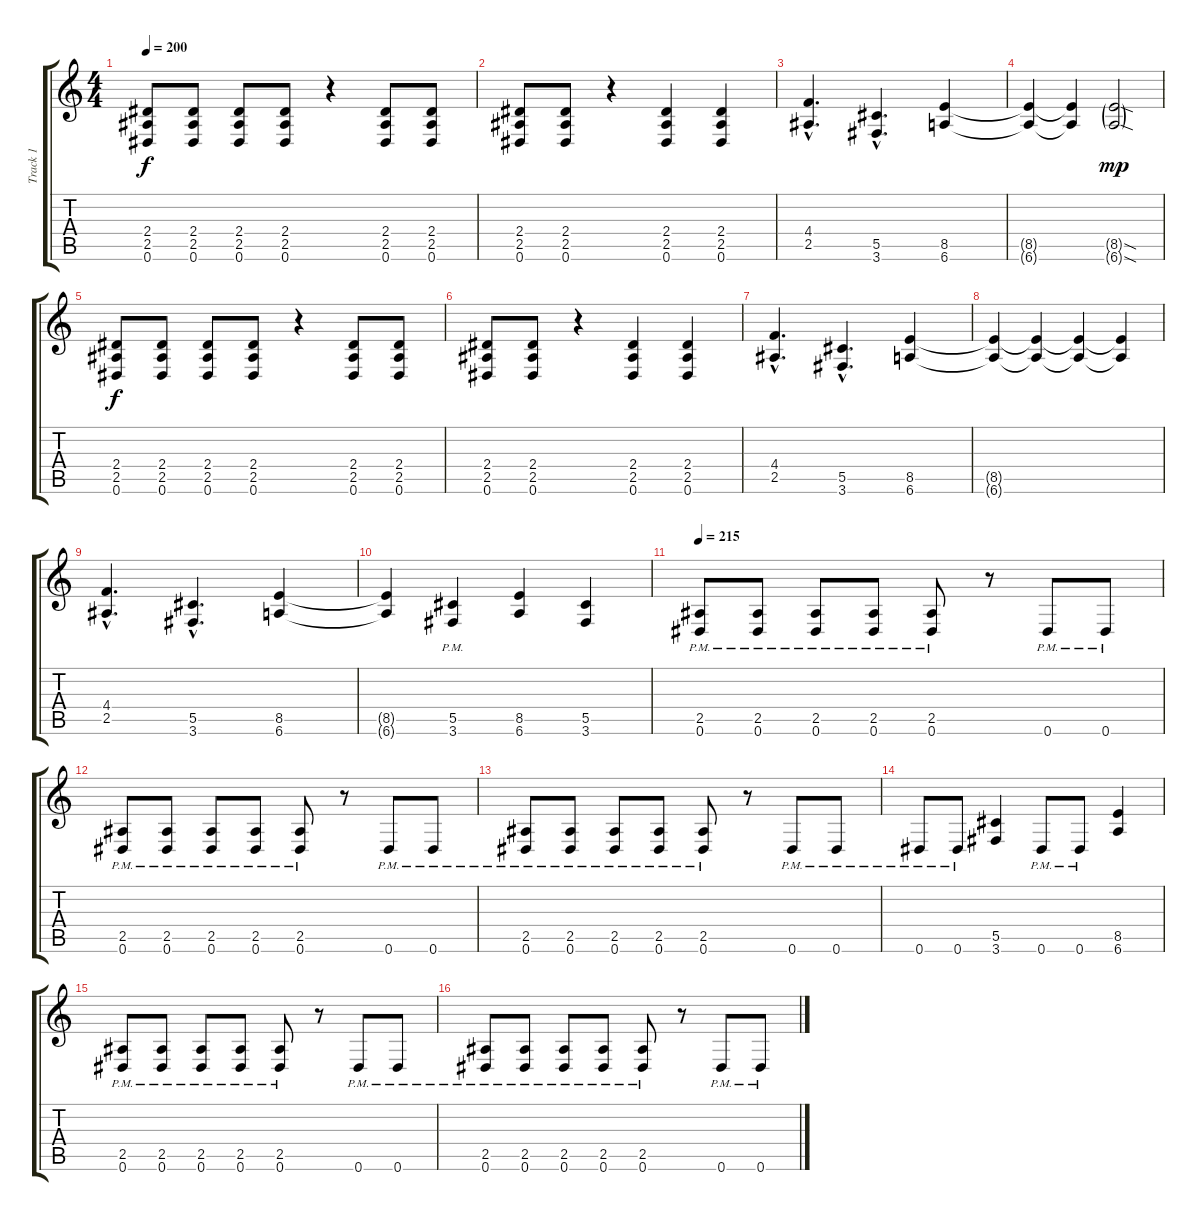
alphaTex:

\track ("Track 1" "Track 1") {instrument overdrivenguitar}
\staff {score tabs}
\tuning (Eb4 Bb3 Gb3 Db3 Ab2 Eb2) {hide}
\ts (4 4)
\tempo 200
\clef g2
\ks c
(2.4 2.5 0.6).8{dy f} (2.4 2.5 0.6).8 (2.4 2.5 0.6).8 (2.4 2.5 0.6).8 r.4 (2.4 2.5 0.6).8 (2.4 2.5 0.6).8 |
(2.4 2.5 0.6).8 (2.4 2.5 0.6).8 r.4 (2.4 2.5 0.6).4 (2.4 2.5 0.6).4 |
(4.4{hac} 2.5{hac}).4{d} (5.5{hac} 3.6{hac}).4{d} (8.5 6.6).4 |
(8.5{t} 6.6{t}).4 (8.5{t} 6.6{t}).4 (8.5{sod g} 6.6{sod g}).2{dy mp} |
(2.4 2.5 0.6).8{dy f} (2.4 2.5 0.6).8 (2.4 2.5 0.6).8 (2.4 2.5 0.6).8 r.4 (2.4 2.5 0.6).8 (2.4 2.5 0.6).8 |
(2.4 2.5 0.6).8 (2.4 2.5 0.6).8 r.4 (2.4 2.5 0.6).4 (2.4 2.5 0.6).4 |
(4.4{hac} 2.5{hac}).4{d} (5.5{hac} 3.6{hac}).4{d} (8.5 6.6).4 |
(8.5{t} 6.6{t}).4 (8.5{t} 6.6{t}).4 (8.5{t} 6.6{t}).4 (8.5{t} 6.6{t}).4 |
(4.4{hac} 2.5{hac}).4{d} (5.5{hac} 3.6{hac}).4{d} (8.5 6.6).4 |
(8.5{t} 6.6{t}).4 (5.5{pm} 3.6{pm}).4 (8.5 6.6).4 (5.5 3.6).4 |
\tempo 215
(2.5{pm} 0.6{pm}).8 (2.5{pm} 0.6{pm}).8 (2.5{pm} 0.6{pm}).8 (2.5{pm} 0.6{pm}).8 (2.5{pm} 0.6{pm}).8 r.8 0.6{pm}.8 0.6{pm}.8 |
(2.5{pm} 0.6{pm}).8 (2.5{pm} 0.6{pm}).8 (2.5{pm} 0.6{pm}).8 (2.5{pm} 0.6{pm}).8 (2.5{pm} 0.6{pm}).8 r.8 0.6{pm}.8 0.6{pm}.8 |
(2.5{pm} 0.6{pm}).8 (2.5{pm} 0.6{pm}).8 (2.5{pm} 0.6{pm}).8 (2.5{pm} 0.6{pm}).8 (2.5{pm} 0.6{pm}).8 r.8 0.6{pm}.8 0.6{pm}.8 |
0.6{pm}.8 0.6{pm}.8 (5.5 3.6).4 0.6{pm}.8 0.6{pm}.8 (8.5 6.6).4 |
(2.5{pm} 0.6{pm}).8 (2.5{pm} 0.6{pm}).8 (2.5{pm} 0.6{pm}).8 (2.5{pm} 0.6{pm}).8 (2.5{pm} 0.6{pm}).8 r.8 0.6{pm}.8 0.6{pm}.8 |
(2.5{pm} 0.6{pm}).8 (2.5{pm} 0.6{pm}).8 (2.5{pm} 0.6{pm}).8 (2.5{pm} 0.6{pm}).8 (2.5{pm} 0.6{pm}).8 r.8 0.6{pm}.8 0.6{pm}.8
